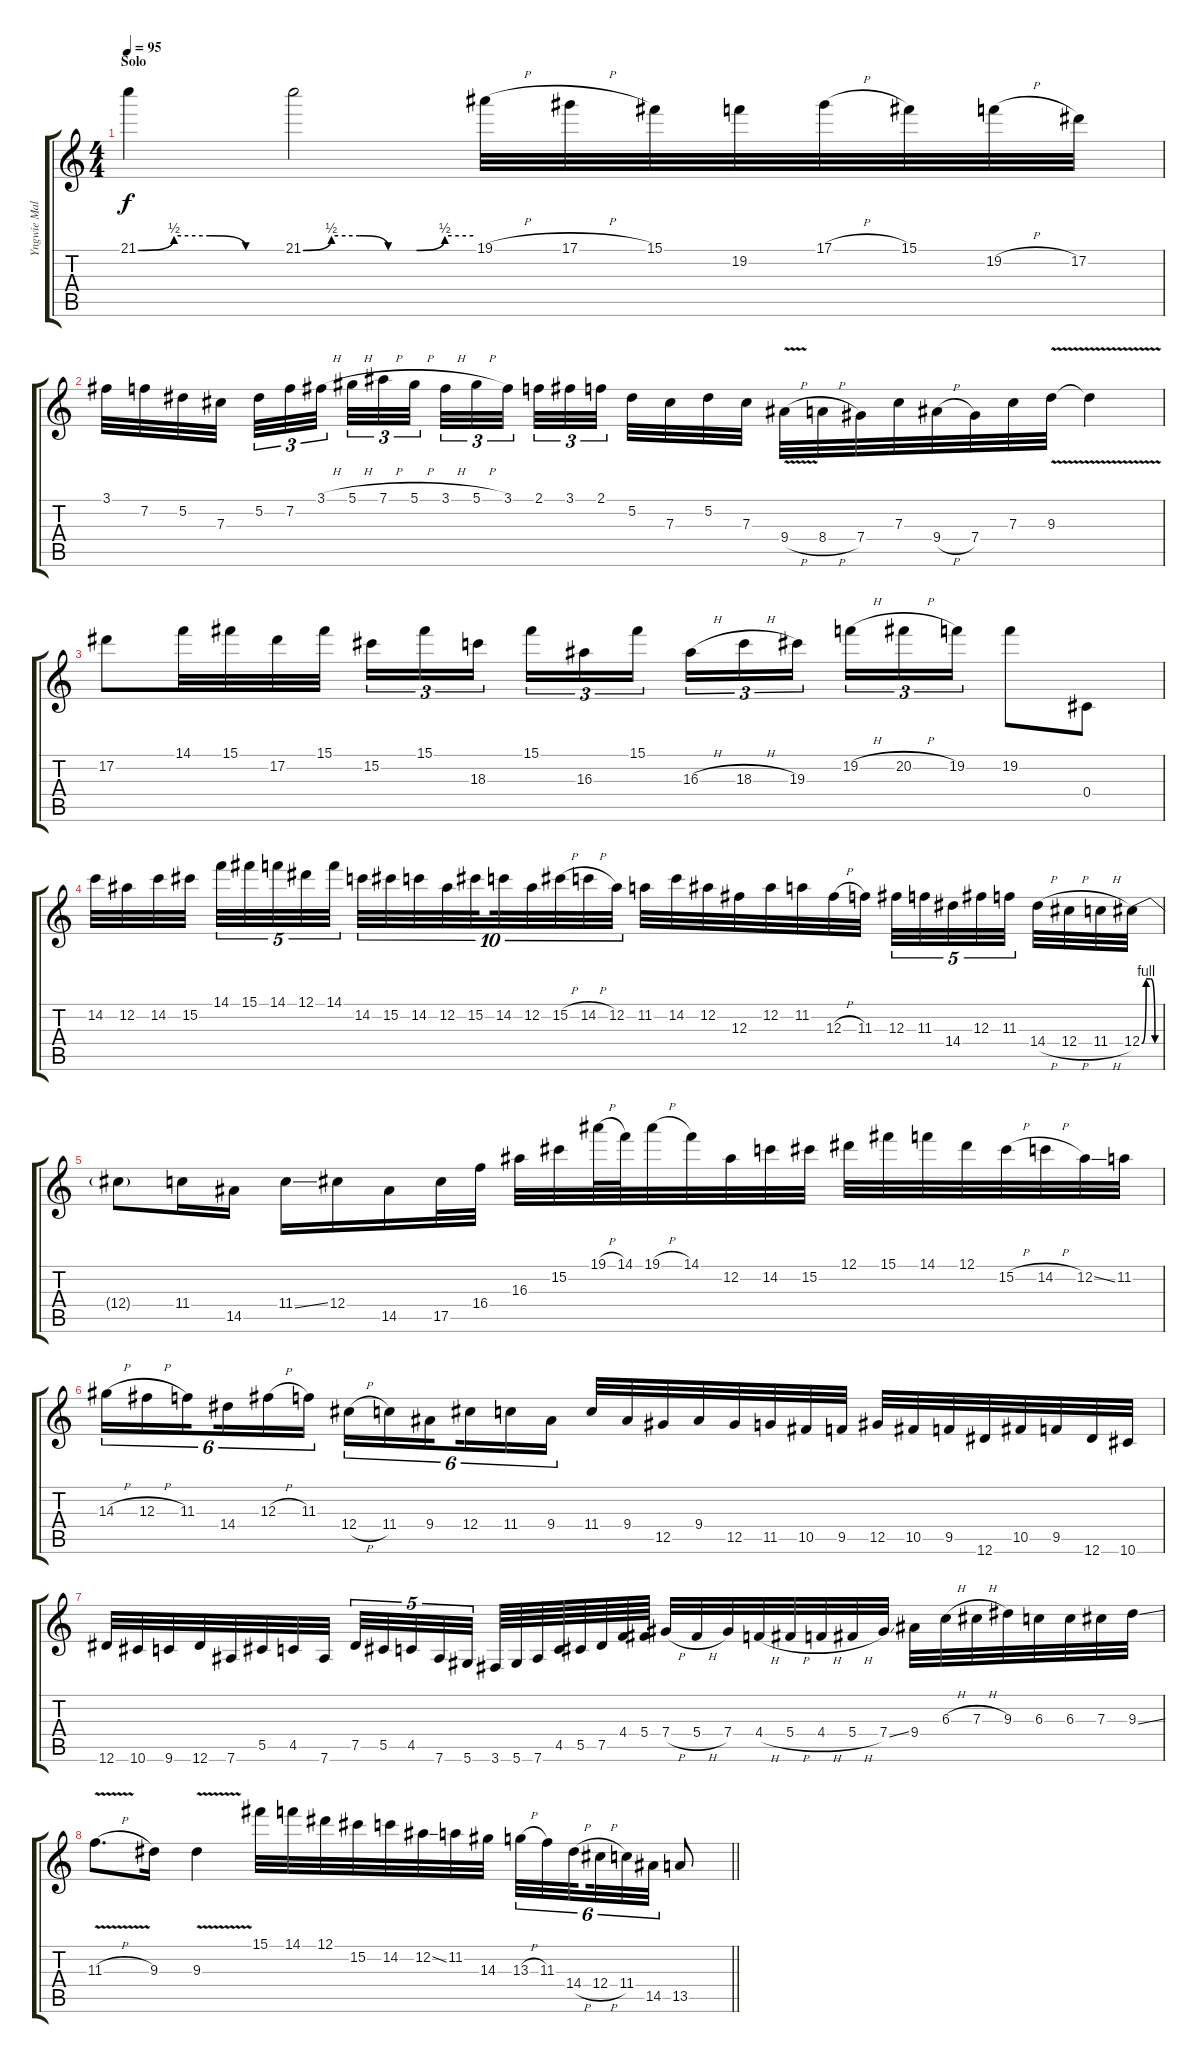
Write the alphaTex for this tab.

\track ("Yngwie Malmsteen" "Yngwie Mal") {instrument acousticguitarnylon}
\staff {score tabs}
\tuning (Eb4 Bb3 Gb3 Db3 Ab2 Eb2) {hide}
\ts (4 4)
\section ("" "Solo")
\tempo 95
\clef g2
\ks c
21.1{be (custom 0 0 15 2 30 2 45 0 60 0)}.4{dy f} 21.1{be (custom 0 0 10 2 20 2 30 0 40 0 50 2 60 2)}.2 19.1{h}.32 17.1{h}.32 15.1.32 19.2.32 17.1{h}.32 15.1.32 19.2{h}.32 17.2.32 |
3.1.32 7.2.32 5.2.32 7.3.32{beam splitsecondary} 5.2.32{tu (3 2)} 7.2.32{tu (3 2)} 3.1{h}.32{tu (3 2) beam splitsecondary} 5.1{h}.32{tu (3 2)} 7.1{h}.32{tu (3 2)} 5.1{h}.32{tu (3 2)} 3.1{h}.32{tu (3 2)} 5.1{h}.32{tu (3 2)} 3.1.32{tu (3 2) beam splitsecondary} 2.1.32{tu (3 2)} 3.1.32{tu (3 2)} 2.1.32{tu (3 2) beam splitsecondary} 5.2.32 7.3.32 5.2.32 7.3.32 9.4{v h}.32 8.4{h}.32 7.4.32 7.3.32 9.4{h}.32 7.4.32 7.3.32 9.3{v}.32 9.3{v t}.4 |
17.2.8 14.1.32 15.1.32 17.2.32 15.1.32 15.2.16{tu (3 2)} 15.1.16{tu (3 2)} 18.3.16{tu (3 2) beam splitsecondary} 15.1.16{tu (3 2)} 16.3.16{tu (3 2)} 15.1.16{tu (3 2)} 16.3{h}.16{tu (3 2)} 18.3{h}.16{tu (3 2)} 19.3.16{tu (3 2) beam splitsecondary} 19.2{h}.16{tu (3 2)} 20.2{h}.16{tu (3 2)} 19.2.16{tu (3 2)} 19.2.8 0.4.8 |
14.2.32 12.2.32 14.2.32 15.2.32{beam splitsecondary} 14.1.32{tu (5 4)} 15.1.32{tu (5 4)} 14.1.32{tu (5 4)} 12.1.32{tu (5 4)} 14.1.32{tu (5 4)} 14.2.32{tu (10 8)} 15.2.32{tu (10 8)} 14.2.32{tu (10 8)} 12.2.32{tu (10 8)} 15.2.32{tu (10 8) beam splitsecondary} 14.2.32{tu (10 8)} 12.2.32{tu (10 8)} 15.2{h}.32{tu (10 8)} 14.2{h}.32{tu (10 8)} 12.2.32{tu (10 8)} 11.2.32 14.2.32 12.2.32 12.3.32 12.2.32 11.2.32 12.3{h}.32 11.3.32 12.3.32{tu (5 4)} 11.3.32{tu (5 4)} 14.4.32{tu (5 4)} 12.3.32{tu (5 4)} 11.3.32{tu (5 4) beam splitsecondary} 14.4{h}.32 12.4{h}.32 11.4{h}.32 12.4{be (custom 0 0 15 4 30 4 45 0 60 0)}.32 |
12.4{t}.8 11.4.16 14.5.16 11.4{ss}.16 12.4.16 14.5.16 17.5.32 16.4.32 16.3.32 15.2.32 19.1{h}.64 14.1.64 19.1{h}.32 14.1.32 12.2.32 14.2.32 15.2.32 12.1.32 15.1.32 14.1.32 12.1.32 15.2{h}.32 14.2{h}.32 12.2{ss}.32 11.2.32 |
14.3{h}.16{tu (6 4)} 12.3{h}.16{tu (6 4)} 11.3.16{tu (6 4) beam splitsecondary} 14.4.16{tu (6 4)} 12.3{h}.16{tu (6 4)} 11.3.16{tu (6 4)} 12.4{h}.16{tu (6 4)} 11.4.16{tu (6 4)} 9.4.16{tu (6 4) beam splitsecondary} 12.4.16{tu (6 4)} 11.4.16{tu (6 4)} 9.4.16{tu (6 4)} 11.4.32 9.4.32 12.5.32 9.4.32 12.5.32 11.5.32 10.5.32 9.5.32 12.5.32 10.5.32 9.5.32 12.6.32 10.5.32 9.5.32 12.6.32 10.6.32 |
12.6.32 10.6.32 9.6.32 12.6.32 7.6.32 5.5.32 4.5.32 7.6.32 7.5.32{tu (5 4)} 5.5.32{tu (5 4)} 4.5.32{tu (5 4)} 7.6.32{tu (5 4)} 5.6.32{tu (5 4) beam splitsecondary} 3.6.64 5.6.64 7.6.64 4.5.64 5.5.64 7.5.64 4.4.64 5.4.64 7.4{h}.32 5.4{h}.32 7.4.32 4.4{h}.32 5.4{h}.32 4.4{h}.32 5.4{h}.32 7.4{ss}.32 9.4.32 6.3{h}.32 7.3{h}.32 9.3.32 6.3.32 6.3.32 7.3.32 9.3{ss}.32 |
\barLineRight lightlight
11.3{v h}.8{d} 9.3.16 9.3{v}.4 15.1.32 14.1.32 12.1.32 15.2.32 14.2.32 12.2{ss}.32 11.2.32 14.3.32 13.3{h}.32{tu (6 4)} 11.3.32{tu (6 4)} 14.4{h}.32{tu (6 4) beam splitsecondary} 12.4{h}.32{tu (6 4)} 11.4.32{tu (6 4)} 14.5.32{tu (6 4)} 13.5.8
